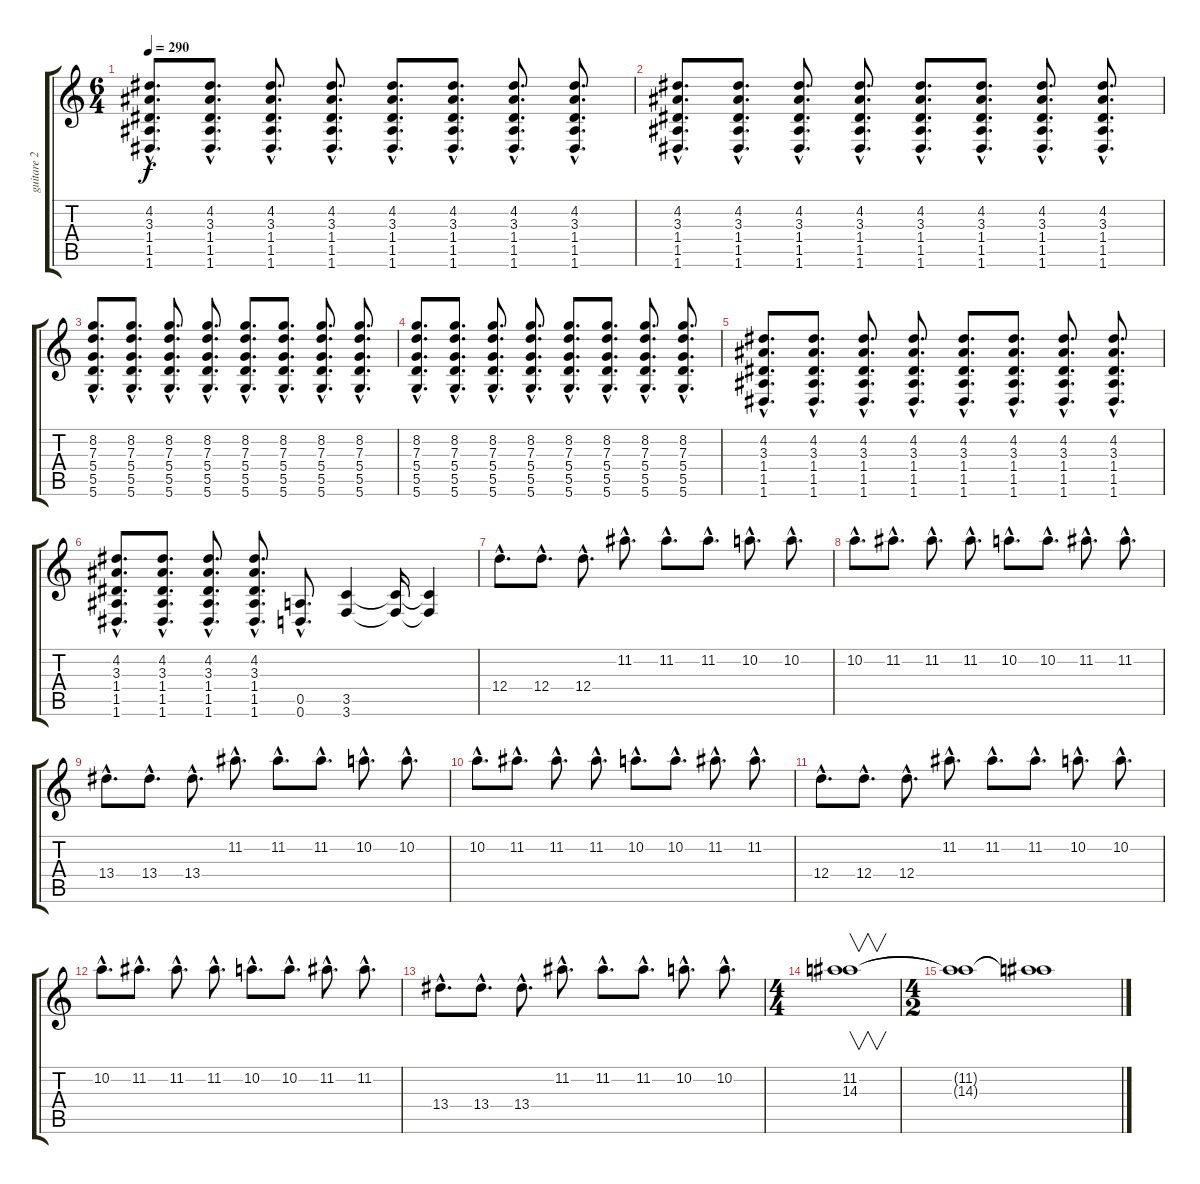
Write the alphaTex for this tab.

\track ("guitare 2" "guitare 2") {instrument distortionguitar}
\staff {score tabs}
\tuning (E4 B3 G3 D3 A2 D2) {hide}
\ts (6 4)
\tempo 290
\clef g2
\ks c
(4.2{hac} 3.3{hac} 1.4{hac} 1.5{hac} 1.6{hac}).8{d dy f} (4.2{hac} 3.3{hac} 1.4{hac} 1.5{hac} 1.6{hac}).8{d} (4.2{hac} 3.3{hac} 1.4{hac} 1.5{hac} 1.6{hac}).8{d} (4.2{hac} 3.3{hac} 1.4{hac} 1.5{hac} 1.6{hac}).8{d} (4.2{hac} 3.3{hac} 1.4{hac} 1.5{hac} 1.6{hac}).8{d} (4.2{hac} 3.3{hac} 1.4{hac} 1.5{hac} 1.6{hac}).8{d} (4.2{hac} 3.3{hac} 1.4{hac} 1.5{hac} 1.6{hac}).8{d} (4.2{hac} 3.3{hac} 1.4{hac} 1.5{hac} 1.6{hac}).8{d} |
(4.2{hac} 3.3{hac} 1.4{hac} 1.5{hac} 1.6{hac}).8{d} (4.2{hac} 3.3{hac} 1.4{hac} 1.5{hac} 1.6{hac}).8{d} (4.2{hac} 3.3{hac} 1.4{hac} 1.5{hac} 1.6{hac}).8{d} (4.2{hac} 3.3{hac} 1.4{hac} 1.5{hac} 1.6{hac}).8{d} (4.2{hac} 3.3{hac} 1.4{hac} 1.5{hac} 1.6{hac}).8{d} (4.2{hac} 3.3{hac} 1.4{hac} 1.5{hac} 1.6{hac}).8{d} (4.2{hac} 3.3{hac} 1.4{hac} 1.5{hac} 1.6{hac}).8{d} (4.2{hac} 3.3{hac} 1.4{hac} 1.5{hac} 1.6{hac}).8{d} |
(8.2{hac} 7.3{hac} 5.4{hac} 5.5{hac} 5.6{hac}).8{d} (8.2{hac} 7.3{hac} 5.4{hac} 5.5{hac} 5.6{hac}).8{d} (8.2{hac} 7.3{hac} 5.4{hac} 5.5{hac} 5.6{hac}).8{d} (8.2{hac} 7.3{hac} 5.4{hac} 5.5{hac} 5.6{hac}).8{d} (8.2{hac} 7.3{hac} 5.4{hac} 5.5{hac} 5.6{hac}).8{d} (8.2{hac} 7.3{hac} 5.4{hac} 5.5{hac} 5.6{hac}).8{d} (8.2{hac} 7.3{hac} 5.4{hac} 5.5{hac} 5.6{hac}).8{d} (8.2{hac} 7.3{hac} 5.4{hac} 5.5{hac} 5.6{hac}).8{d} |
(8.2{hac} 7.3{hac} 5.4{hac} 5.5{hac} 5.6{hac}).8{d} (8.2{hac} 7.3{hac} 5.4{hac} 5.5{hac} 5.6{hac}).8{d} (8.2{hac} 7.3{hac} 5.4{hac} 5.5{hac} 5.6{hac}).8{d} (8.2{hac} 7.3{hac} 5.4{hac} 5.5{hac} 5.6{hac}).8{d} (8.2{hac} 7.3{hac} 5.4{hac} 5.5{hac} 5.6{hac}).8{d} (8.2{hac} 7.3{hac} 5.4{hac} 5.5{hac} 5.6{hac}).8{d} (8.2{hac} 7.3{hac} 5.4{hac} 5.5{hac} 5.6{hac}).8{d} (8.2{hac} 7.3{hac} 5.4{hac} 5.5{hac} 5.6{hac}).8{d} |
(4.2{hac} 3.3{hac} 1.4{hac} 1.5{hac} 1.6{hac}).8{d} (4.2{hac} 3.3{hac} 1.4{hac} 1.5{hac} 1.6{hac}).8{d} (4.2{hac} 3.3{hac} 1.4{hac} 1.5{hac} 1.6{hac}).8{d} (4.2{hac} 3.3{hac} 1.4{hac} 1.5{hac} 1.6{hac}).8{d} (4.2{hac} 3.3{hac} 1.4{hac} 1.5{hac} 1.6{hac}).8{d} (4.2{hac} 3.3{hac} 1.4{hac} 1.5{hac} 1.6{hac}).8{d} (4.2{hac} 3.3{hac} 1.4{hac} 1.5{hac} 1.6{hac}).8{d} (4.2{hac} 3.3{hac} 1.4{hac} 1.5{hac} 1.6{hac}).8{d} |
(4.2{hac} 3.3{hac} 1.4{hac} 1.5{hac} 1.6{hac}).8{d} (4.2{hac} 3.3{hac} 1.4{hac} 1.5{hac} 1.6{hac}).8{d} (4.2{hac} 3.3{hac} 1.4{hac} 1.5{hac} 1.6{hac}).8{d} (4.2{hac} 3.3{hac} 1.4{hac} 1.5{hac} 1.6{hac}).8{d} (0.5{hac} 0.6{hac}).8{d} (3.5 3.6).4 (3.5{t} 3.6{t}).16 (3.5{t} 3.6{t}).4 |
12.4{hac}.8{d} 12.4{hac}.8{d} 12.4{hac}.8{d} 11.2{hac}.8{d} 11.2{hac}.8{d} 11.2{hac}.8{d} 10.2{hac}.8{d} 10.2{hac}.8{d} |
10.2{hac}.8{d} 11.2{hac}.8{d} 11.2{hac}.8{d} 11.2{hac}.8{d} 10.2{hac}.8{d} 10.2{hac}.8{d} 11.2{hac}.8{d} 11.2{hac}.8{d} |
13.4{hac}.8{d} 13.4{hac}.8{d} 13.4{hac}.8{d} 11.2{hac}.8{d} 11.2{hac}.8{d} 11.2{hac}.8{d} 10.2{hac}.8{d} 10.2{hac}.8{d} |
10.2{hac}.8{d} 11.2{hac}.8{d} 11.2{hac}.8{d} 11.2{hac}.8{d} 10.2{hac}.8{d} 10.2{hac}.8{d} 11.2{hac}.8{d} 11.2{hac}.8{d} |
12.4{hac}.8{d} 12.4{hac}.8{d} 12.4{hac}.8{d} 11.2{hac}.8{d} 11.2{hac}.8{d} 11.2{hac}.8{d} 10.2{hac}.8{d} 10.2{hac}.8{d} |
10.2{hac}.8{d} 11.2{hac}.8{d} 11.2{hac}.8{d} 11.2{hac}.8{d} 10.2{hac}.8{d} 10.2{hac}.8{d} 11.2{hac}.8{d} 11.2{hac}.8{d} |
13.4{hac}.8{d} 13.4{hac}.8{d} 13.4{hac}.8{d} 11.2{hac}.8{d} 11.2{hac}.8{d} 11.2{hac}.8{d} 10.2{hac}.8{d} 10.2{hac}.8{d} |
\ts (4 4)
(11.2 14.3).1{v} |
\ts (4 2)
(11.2{t} 14.3{t}).1 (11.2{t} 14.3{t}).1
